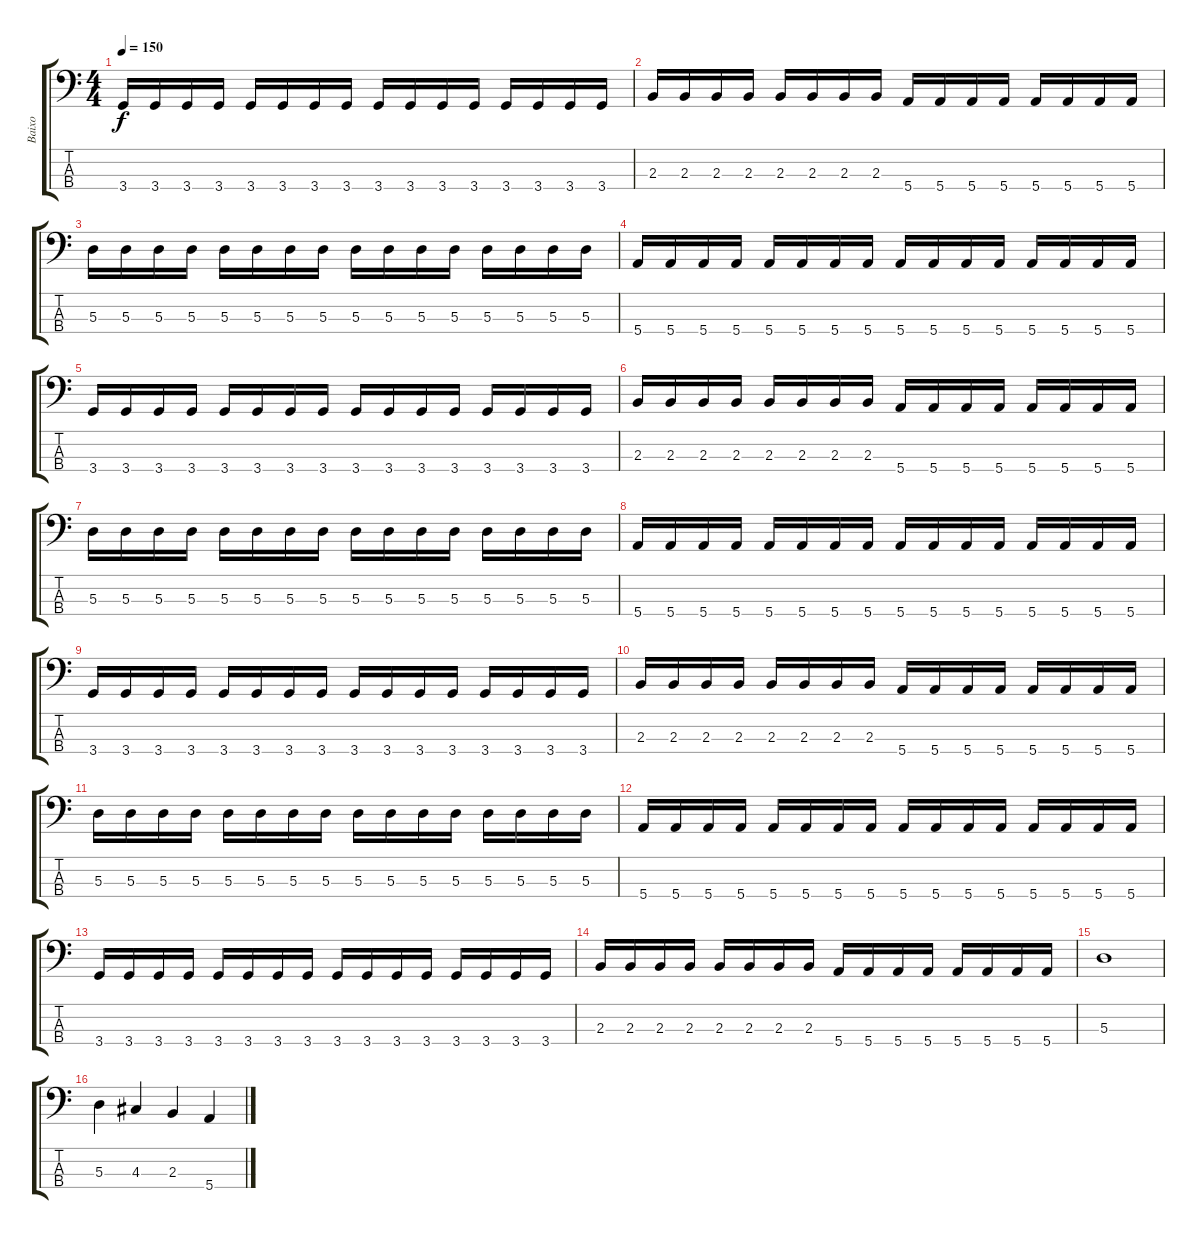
\track ("Baixo" "Baixo") {instrument electricbasspick}
\staff {score tabs}
\tuning (G2 D2 A1 E1) {hide}
\ts (4 4)
\tempo 150
\clef f4
\ks c
3.4.16{dy f} 3.4.16 3.4.16 3.4.16 3.4.16 3.4.16 3.4.16 3.4.16 3.4.16 3.4.16 3.4.16 3.4.16 3.4.16 3.4.16 3.4.16 3.4.16 |
2.3.16 2.3.16 2.3.16 2.3.16 2.3.16 2.3.16 2.3.16 2.3.16 5.4.16 5.4.16 5.4.16 5.4.16 5.4.16 5.4.16 5.4.16 5.4.16 |
5.3.16 5.3.16 5.3.16 5.3.16 5.3.16 5.3.16 5.3.16 5.3.16 5.3.16 5.3.16 5.3.16 5.3.16 5.3.16 5.3.16 5.3.16 5.3.16 |
5.4.16 5.4.16 5.4.16 5.4.16 5.4.16 5.4.16 5.4.16 5.4.16 5.4.16 5.4.16 5.4.16 5.4.16 5.4.16 5.4.16 5.4.16 5.4.16 |
3.4.16 3.4.16 3.4.16 3.4.16 3.4.16 3.4.16 3.4.16 3.4.16 3.4.16 3.4.16 3.4.16 3.4.16 3.4.16 3.4.16 3.4.16 3.4.16 |
2.3.16 2.3.16 2.3.16 2.3.16 2.3.16 2.3.16 2.3.16 2.3.16 5.4.16 5.4.16 5.4.16 5.4.16 5.4.16 5.4.16 5.4.16 5.4.16 |
5.3.16 5.3.16 5.3.16 5.3.16 5.3.16 5.3.16 5.3.16 5.3.16 5.3.16 5.3.16 5.3.16 5.3.16 5.3.16 5.3.16 5.3.16 5.3.16 |
5.4.16 5.4.16 5.4.16 5.4.16 5.4.16 5.4.16 5.4.16 5.4.16 5.4.16 5.4.16 5.4.16 5.4.16 5.4.16 5.4.16 5.4.16 5.4.16 |
3.4.16 3.4.16 3.4.16 3.4.16 3.4.16 3.4.16 3.4.16 3.4.16 3.4.16 3.4.16 3.4.16 3.4.16 3.4.16 3.4.16 3.4.16 3.4.16 |
2.3.16 2.3.16 2.3.16 2.3.16 2.3.16 2.3.16 2.3.16 2.3.16 5.4.16 5.4.16 5.4.16 5.4.16 5.4.16 5.4.16 5.4.16 5.4.16 |
5.3.16 5.3.16 5.3.16 5.3.16 5.3.16 5.3.16 5.3.16 5.3.16 5.3.16 5.3.16 5.3.16 5.3.16 5.3.16 5.3.16 5.3.16 5.3.16 |
5.4.16 5.4.16 5.4.16 5.4.16 5.4.16 5.4.16 5.4.16 5.4.16 5.4.16 5.4.16 5.4.16 5.4.16 5.4.16 5.4.16 5.4.16 5.4.16 |
3.4.16 3.4.16 3.4.16 3.4.16 3.4.16 3.4.16 3.4.16 3.4.16 3.4.16 3.4.16 3.4.16 3.4.16 3.4.16 3.4.16 3.4.16 3.4.16 |
2.3.16 2.3.16 2.3.16 2.3.16 2.3.16 2.3.16 2.3.16 2.3.16 5.4.16 5.4.16 5.4.16 5.4.16 5.4.16 5.4.16 5.4.16 5.4.16 |
5.3.1 |
5.3.4 4.3.4 2.3.4 5.4.4
